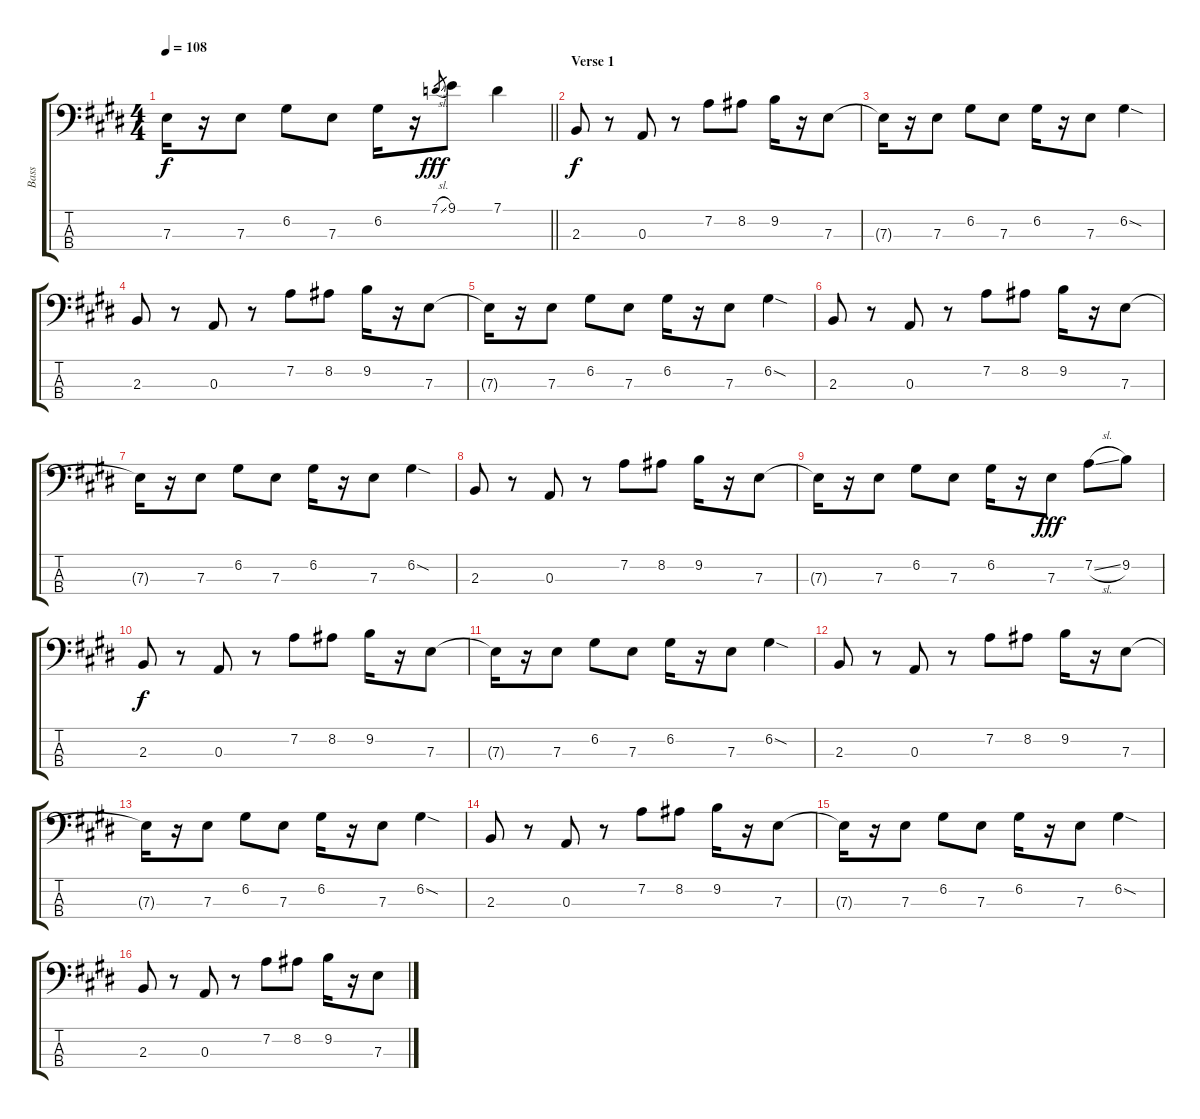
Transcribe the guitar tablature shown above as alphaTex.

\track ("Bass" "Bass") {instrument electricbassfinger}
\staff {score tabs}
\tuning (G2 D2 A1 E1) {hide}
\ts (4 4)
\tempo 108
\clef f4
\barLineRight lightlight
\ks e
7.3{t}.16{dy f} r.16 7.3.8 6.2.8 7.3.8 6.2.16 r.16 7.1{sl}.8{gr dy fff} 9.1.8 7.1.4 |
\section ("" "Verse 1")
2.3.8{dy f} r.8 0.3.8 r.8 7.2.8 8.2.8 9.2.16 r.16 7.3.8 |
7.3{t}.16 r.16 7.3.8 6.2.8 7.3.8 6.2.16 r.16 7.3.8 6.2{sod}.4 |
2.3.8 r.8 0.3.8 r.8 7.2.8 8.2.8 9.2.16 r.16 7.3.8 |
7.3{t}.16 r.16 7.3.8 6.2.8 7.3.8 6.2.16 r.16 7.3.8 6.2{sod}.4 |
2.3.8 r.8 0.3.8 r.8 7.2.8 8.2.8 9.2.16 r.16 7.3.8 |
7.3{t}.16 r.16 7.3.8 6.2.8 7.3.8 6.2.16 r.16 7.3.8 6.2{sod}.4 |
2.3.8 r.8 0.3.8 r.8 7.2.8 8.2.8 9.2.16 r.16 7.3.8 |
7.3{t}.16 r.16 7.3.8 6.2.8 7.3.8 6.2.16 r.16 7.3.8{dy fff} 7.2{sl}.8 9.2.8 |
2.3.8{dy f} r.8 0.3.8 r.8 7.2.8 8.2.8 9.2.16 r.16 7.3.8 |
7.3{t}.16 r.16 7.3.8 6.2.8 7.3.8 6.2.16 r.16 7.3.8 6.2{sod}.4 |
2.3.8 r.8 0.3.8 r.8 7.2.8 8.2.8 9.2.16 r.16 7.3.8 |
7.3{t}.16 r.16 7.3.8 6.2.8 7.3.8 6.2.16 r.16 7.3.8 6.2{sod}.4 |
2.3.8 r.8 0.3.8 r.8 7.2.8 8.2.8 9.2.16 r.16 7.3.8 |
7.3{t}.16 r.16 7.3.8 6.2.8 7.3.8 6.2.16 r.16 7.3.8 6.2{sod}.4 |
2.3.8 r.8 0.3.8 r.8 7.2.8 8.2.8 9.2.16 r.16 7.3.8
